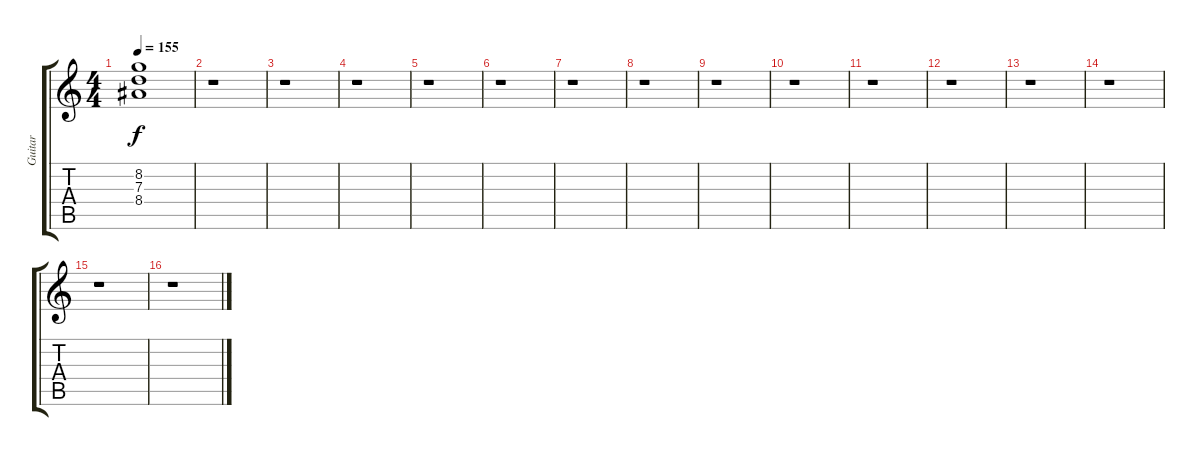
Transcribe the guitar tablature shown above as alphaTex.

\track ("Guitar" "Guitar") {instrument electricguitarclean}
\staff {score tabs}
\tuning (E4 B3 G3 D3 A2 E2) {hide}
\ts (4 4)
\tempo 155
\clef g2
\ks c
(8.2{t} 7.3{t} 8.4{t}).1{dy f} |
r.1 |
r.1 |
r.1 |
r.1 |
r.1 |
r.1 |
r.1 |
r.1 |
r.1 |
r.1 |
r.1 |
r.1 |
r.1 |
r.1 |
r.1
